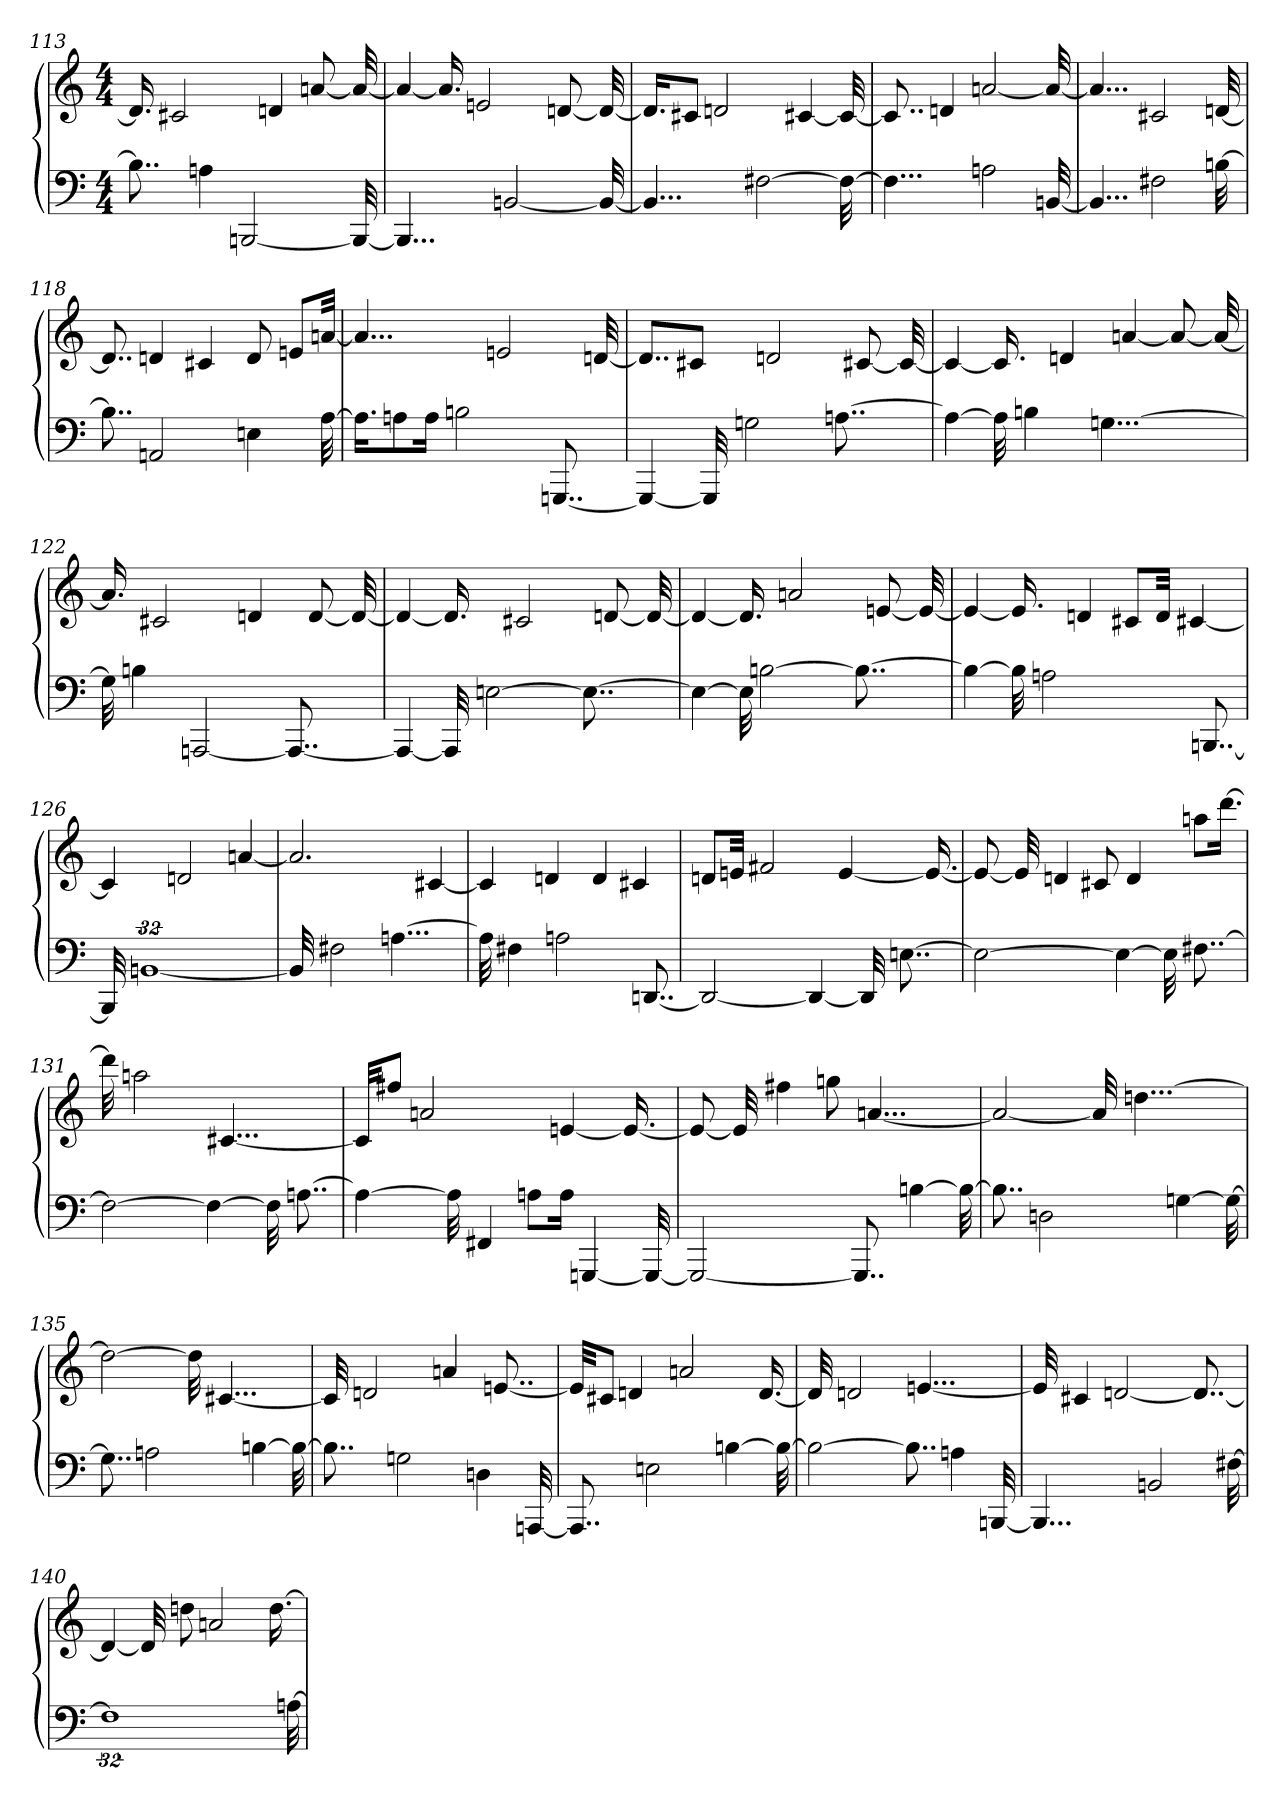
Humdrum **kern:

**kern	**kern
*part2	*part1
*staff2	*staff1
*clefF4	*clefG2
*M4/4	*M4/4
=113	=113
8..B]	16.d]
.	2c#X
4An	.
[2BBBn	.
.	4dn
.	[8an
32BBB_	32a_
=114	=114
4...BBB]	4a_
.	16.a]
.	2en
[2BBn	.
.	[8dn
32BB_	32d_
=115	=115
4...BB]	16.d/KL]
.	8c#X/J
.	2dn
[2F#X	.
.	[4c#X
32F#_	32c#_
=116	=116
4...F#]	8..c#]
.	4dn
2An	[2an
[32BBn	32a_
=117	=117
4...BB]	4...a]
2F#X	2c#X
[32Bn	[32dn
=118	=118
8..B]	8..d]
2AAn	4dn
.	4c#X
4En	8d
.	8en/L
[32A	[32an/Jkk
=119	=119
16.A\KL]	4...a]
8An\	.
16A\Jk	.
2Bn	.
.	2en
[8..GGGn	.
.	[32dn
=120	=120
4GGG_	8..d/L]
.	8c#X/J
32GGG]	.
2Gn	.
.	2dn
[8..An	.
.	[8c#X
.	32c#_
=121	=121
4A_	4c#_
32A]	16.c#]
4Bn	.
.	4dn
[4...Gn	.
.	[4an
.	8a_
.	32a_
=122	=122
32G]	16.a]
4Bn	.
.	2c#X
[2AAAn	.
.	4dn
8..AAA_	.
.	[8d
.	32d_
=123	=123
4AAA_	4d_
32AAA]	16.d]
[2En	.
.	2c#X
8..E_	.
.	[8dn
.	32d_
=124	=124
4E_	4d_
32E]	16.d]
[2Bn	.
.	2an
8..B_	.
.	[8en
.	32e_
=125	=125
4B_	4e_
32B]	16.e]
2An	.
.	4dn
.	8c#X/L
.	32d/Jkk
.	[4c#X
[8..BBBn	.
=126	=126
32BBB]	4c#]
[32%31BBn	.
.	2dn
.	[4an
=127	=127
32BB]	2.a]
2F#X	.
[4...An	.
.	[4c#X
=128	=128
32A]	4c#]
4F#X	.
.	4dn
2An	.
.	4d
.	4c#X
[8..DDn	.
=129	=129
2DD_	8dn/L
.	32en/Jkk
.	2f#X
4DD_	.
.	[4e
32DD]	.
[8..En	.
.	16.e_
=130	=130
2E_	8e_
.	32e]
.	4dn
.	8c#X
4E_	.
.	4d
32E]	.
[8..F#X	8aan\L
.	[16.ddd\Jk
=131	=131
2F#_	32ddd]
.	2aan
4F#_	.
.	[4...c#X
32F#]	.
[8..An	.
=132	=132
4A_	32c#/KKL]
.	8ff#X/J
.	2an
32A]	.
4FF#X	.
8An\L	.
16A\Jk	[4en
[4GGGn	.
.	16.e_
32GGG_	.
=133	=133
2GGG_	8e_
.	32e]
.	4ff#X
.	8ggn
8..GGG]	.
.	[4...an
[4Bn	.
32B_	.
=134	=134
8..B]	2a_
2Dn	.
.	32a]
.	[4...ddn
[4Gn	.
32G_	.
=135	=135
8..G]	2dd_
2An	.
.	32dd]
.	[4...c#X
[4Bn	.
32B_	.
=136	=136
8..B]	32c#]
.	2dn
2Gn	.
.	4an
4Dn	.
.	[8..en
[32AAAn	.
=137	=137
8..AAA]	32e/KKL]
.	8c#X/J
.	4dn
2En	.
.	2an
[4Bn	.
.	[16.d
32B_	.
=138	=138
2B_	32d]
.	2dn
8..B]	.
.	[4...en
4An	.
[32BBBn	.
=139	=139
4...BBB]	32e]
.	4c#X
.	[2dn
2BBn	.
.	8..d_
[32F#X	.
=140	=140
32%31F#]	4d_
.	32d]
.	8ddn
.	2an
.	[16.dd
[32An	.
=	=
*-	*-
